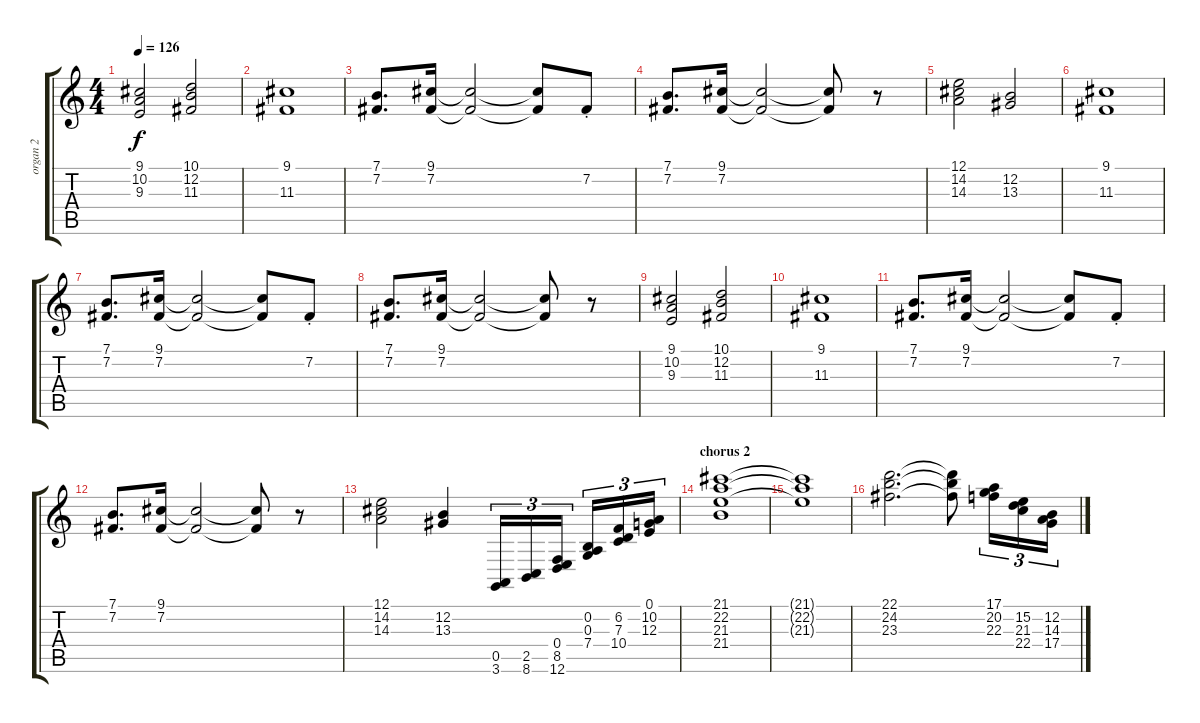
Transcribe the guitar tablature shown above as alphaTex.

\track ("organ 2" "organ 2") {instrument rockorgan}
\staff {score tabs}
\tuning (E4 B3 G3 D3 A2 E2) {hide}
\ts (4 4)
\tempo 126
\clef g2
\ks c
(9.1 10.2 9.3).2{dy f} (10.1 12.2 11.3).2 |
(9.1 11.3).1 |
(7.1 7.2).8{d} (9.1 7.2).16 (9.1{t} 7.2{t}).2 (9.1{t} 7.2{t}).8 7.2{st}.8 |
(7.1 7.2).8{d} (9.1 7.2).16 (9.1{t} 7.2{t}).2 (9.1{t} 7.2{t}).8 r.8 |
(12.1 14.2 14.3).2 (12.2 13.3).2 |
(9.1 11.3).1 |
(7.1 7.2).8{d} (9.1 7.2).16 (9.1{t} 7.2{t}).2 (9.1{t} 7.2{t}).8 7.2{st}.8 |
(7.1 7.2).8{d} (9.1 7.2).16 (9.1{t} 7.2{t}).2 (9.1{t} 7.2{t}).8 r.8 |
(9.1 10.2 9.3).2 (10.1 12.2 11.3).2 |
(9.1 11.3).1 |
(7.1 7.2).8{d} (9.1 7.2).16 (9.1{t} 7.2{t}).2 (9.1{t} 7.2{t}).8 7.2{st}.8 |
(7.1 7.2).8{d} (9.1 7.2).16 (9.1{t} 7.2{t}).2 (9.1{t} 7.2{t}).8 r.8 |
(12.1 14.2 14.3).2 (12.2 13.3).4 (0.5 3.6).16{tu (3 2)} (2.5 8.6).16{tu (3 2)} (0.4 8.5 12.6).16{tu (3 2)} (0.2 0.3 7.4).16{tu (3 2)} (6.2 7.3 10.4).16{tu (3 2)} (0.1 10.2 12.3).16{tu (3 2)} |
\section ("" "chorus 2")
(21.1 22.2 21.3 21.4).1 |
(21.1{t} 22.2{t} 21.3{t}).1 |
(22.1 24.2 23.3).2{d} (22.1{t} 24.2{t} 23.3{t}).8 (17.1 20.2 22.3).16{tu (3 2)} (15.2 21.3 22.4).16{tu (3 2)} (12.2 14.3 17.4).16{tu (3 2)}
